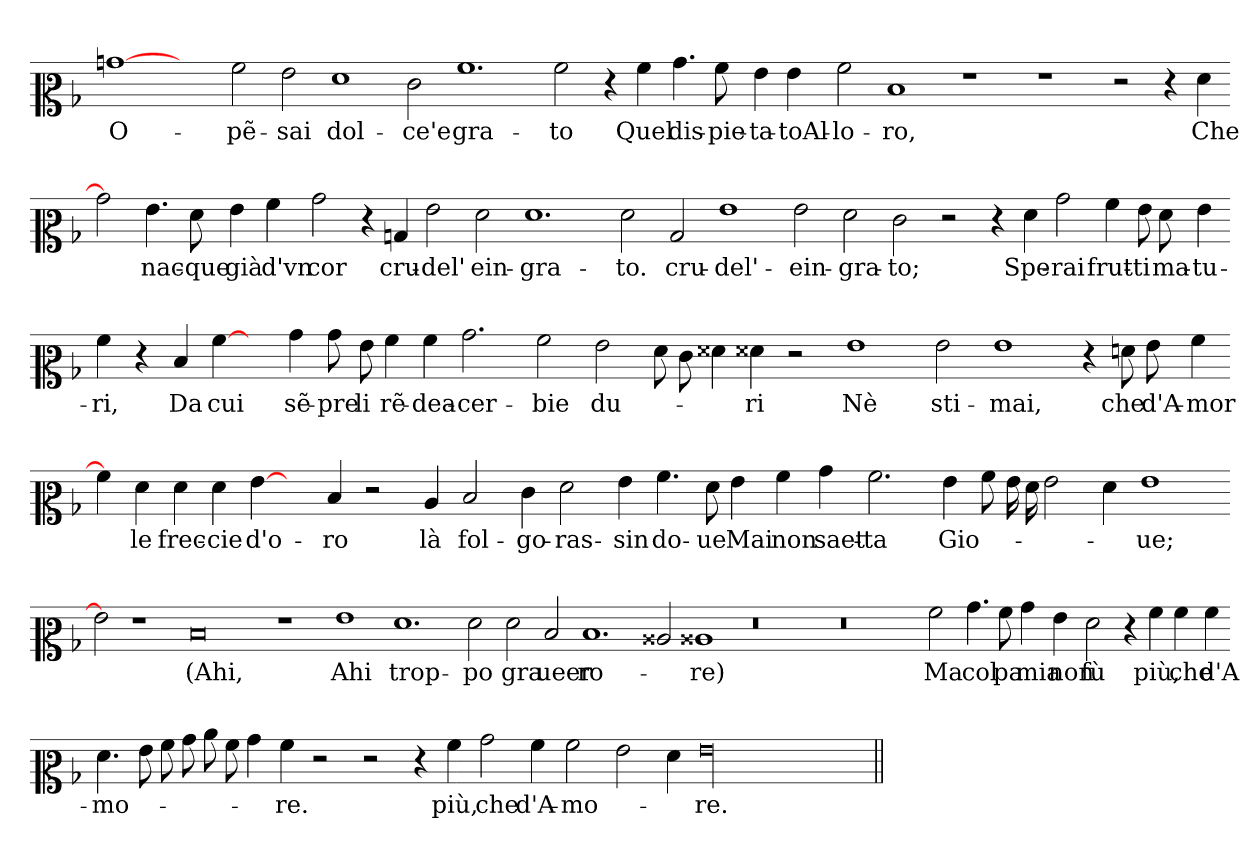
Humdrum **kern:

**kern	**text
*part1	*part1
*staff1	*staff1
*clefC2	*
*k[b-]	*
=	=
[1b	O-
2ryy	.
2a	pẽ-
2g	sai
1f	dol-
2e	ce'e
1.a	gra-
2a	to
4r	.
4a	Quel
4.b	dis-
8a	pie-
4g	ta-
4g	toAl-
2a	lo-
1d	ro,
1r	.
1r	.
2r	.
4r	.
4f	Che
=-	=-
2b]	.
4.g	nac-
8f	que
4g	già
4a	d'vn
2b	cor
4r	.
4B	cru-
2g	del'
2f	ein-
1.f	gra-
2f	to.
2B	cru-
1g	del'-
2g	ein-
2f	gra-
2e	to;
2r	.
4r	.
4f	Spe-
2b	rai
4a	frut-
8g	ti
8f	ma-
4g	tu-
=-	=-
4a	ri,
4r	.
4d	Da
[4a	cui
4ryy	.
4b	sẽ-
8b	pre
8g	li
4a	rẽ-
4a	dea-
2.b	cer-
2a	bie
2g	du-
8f	.
8e	.
4f##X	.
4f##X	ri
2r	.
1g	Nѐ
2g	sti-
1g	mai,
4r	.
8f	che
8g	d'A-
4a	mor
=-	=-
4a]	.
4f	le
4f	frec-
4f	cie
[4g	d'o-
4ryy	.
4d	ro
2r	.
4c	là
2d	fol-
4e	go-
2f	ras-
4g	sin
4.a	do-
8f	ue
4g	Mai
4a	non
4b	saet-
2.a	ta
4g	Gio-
8a	.
16g	.
16f	.
2g	.
4f	.
1g	ue;
=-	=-
2g]	.
1r	.
0d	(Ahi,
1r	.
1g	Ahi
1.f	trop-
2f	po
2f	gra-
2d	ueer-
1.d	ro-
2c##X	.
1c##X	re)
0r	.
0r	.
2a	Ma
4.b	col-
8a	pa
4b	mia
4g	non
2f	fù
4r	.
4a	più,
4a	che
4a	d'A-
=-	=-
4.f	mo-
8g	.
8a	.
8b	.
8cc	.
8a	.
4b	.
4a	re.
2r	.
2r	.
4r	.
4a	più,
2b	che
4a	d'A-
2a	mo-
2g	.
4f	.
00g	re.
=||	=||
*-	*-
